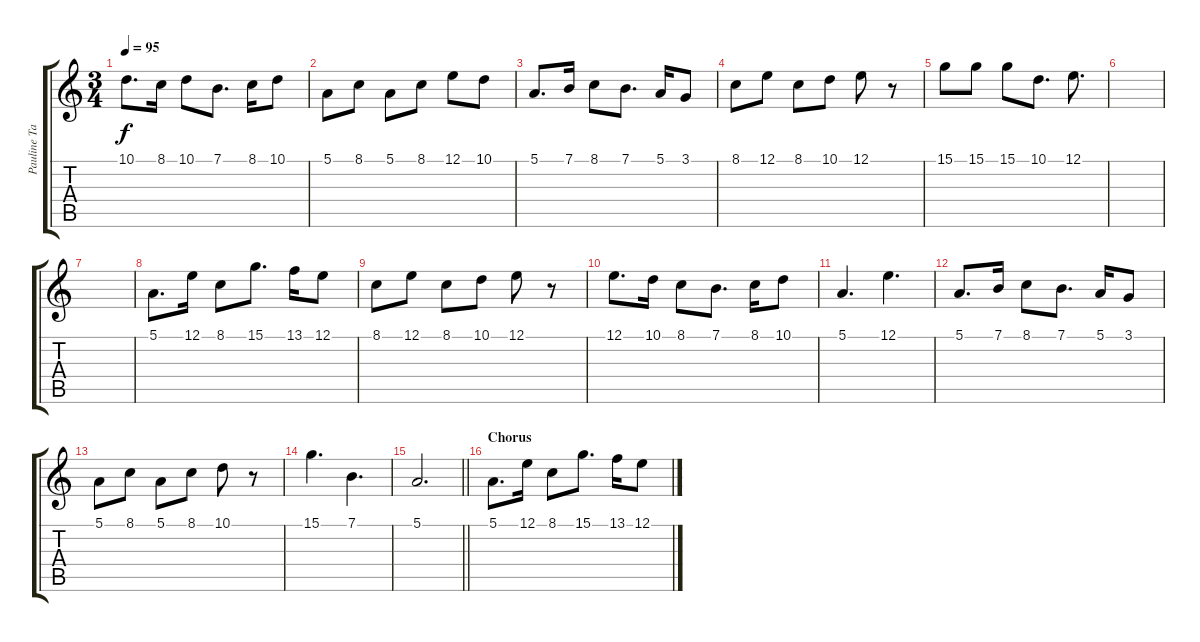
\track ("Pauline Tacey: Soprano Vocals" "Pauline Ta") {instrument pad4choir}
\staff {score tabs}
\tuning (E4 B3 G3 D3 A2 E2) {hide}
\ts (3 4)
\tempo 95
\clef g2
\ks c
10.1.8{d dy f} 8.1.16 10.1.8 7.1.8{d} 8.1.16 10.1.8 |
5.1.8 8.1.8 5.1.8 8.1.8 12.1.8 10.1.8 |
5.1.8{d} 7.1.16 8.1.8 7.1.8{d} 5.1.16 3.1.8 |
8.1.8 12.1.8 8.1.8 10.1.8 12.1.8 r.8 |
15.1.8 15.1.8 15.1.8 10.1.8{d} 12.1.8{d} |
|
|
5.1.8{d} 12.1.16 8.1.8 15.1.8{d} 13.1.16 12.1.8 |
8.1.8 12.1.8 8.1.8 10.1.8 12.1.8 r.8 |
12.1.8{d} 10.1.16 8.1.8 7.1.8{d} 8.1.16 10.1.8 |
5.1.4{d} 12.1.4{d} |
5.1.8{d} 7.1.16 8.1.8 7.1.8{d} 5.1.16 3.1.8 |
5.1.8 8.1.8 5.1.8 8.1.8 10.1.8 r.8 |
15.1.4{d} 7.1.4{d} |
\barLineRight lightlight
5.1.2{d} |
\section ("" "Chorus")
5.1.8{d} 12.1.16 8.1.8 15.1.8{d} 13.1.16 12.1.8
